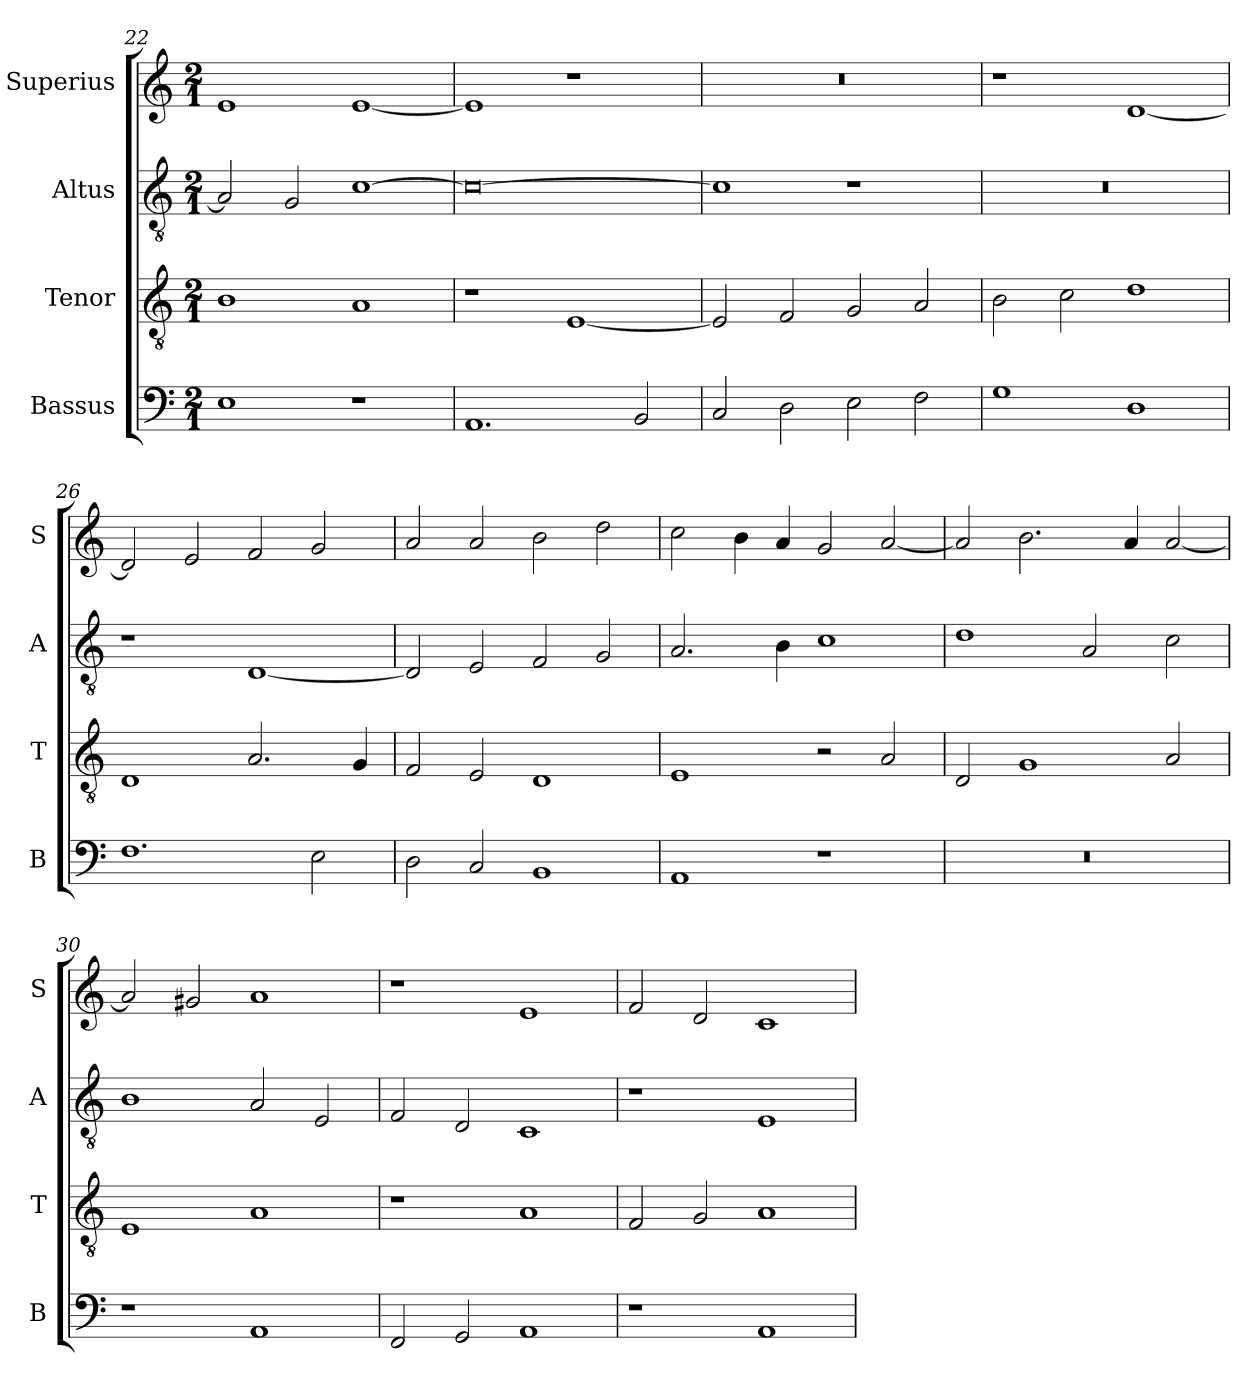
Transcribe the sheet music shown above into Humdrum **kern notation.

**kern	**kern	**kern	**kern
*part4	*part3	*part2	*part1
*staff4	*staff3	*staff2	*staff1
*I"Bassus	*I"Tenor	*I"Altus	*I"Superius
*I'B	*I'T	*I'A	*I'S
*clefF4	*clefGv2	*clefGv2	*clefG2
*k[]	*k[]	*k[]	*k[]
*C:	*C:	*C:	*C:
*M2/1	*M2/1	*M2/1	*M2/1
=22	=22	=22	=22
1E	1B	2A]	1e
.	.	2G	.
1r	1A	[1c	[1e
=23	=23	=23	=23
1.AA	1r	0c_	1e]
.	[1E	.	1r
2BB	.	.	.
=24	=24	=24	=24
2C	2E]	1c]	0r
2D	2F	.	.
2E	2G	1r	.
2F	2A	.	.
=25	=25	=25	=25
1G	2B	0r	1r
.	2c	.	.
1D	1d	.	[1d
=26	=26	=26	=26
1.F	1D	1r	2d]
.	.	.	2e
.	2.A	[1D	2f
2E	.	.	2g
.	4G	.	.
=27	=27	=27	=27
2D	2F	2D]	2a
2C	2E	2E	2a
1BB	1D	2F	2b
.	.	2G	2dd
=28	=28	=28	=28
1AA	1E	2.A	2cc
.	.	.	4b
.	.	4B	4a
1r	2r	1c	2g
.	2A	.	[2a
=29	=29	=29	=29
0r	2D	1d	2a]
.	1G	.	2.b
.	.	2A	.
.	.	.	4a
.	2A	2c	[2a
=30	=30	=30	=30
1r	1E	1B	2a]
.	.	.	2g#X
1AA	1A	2A	1a
.	.	2E	.
=31	=31	=31	=31
2FF	1r	2F	1r
2GG	.	2D	.
1AA	1A	1C	1e
=32	=32	=32	=32
1r	2F	1r	2f
.	2G	.	2d
1AA	1A	1E	1c
=	=	=	=
*-	*-	*-	*-
